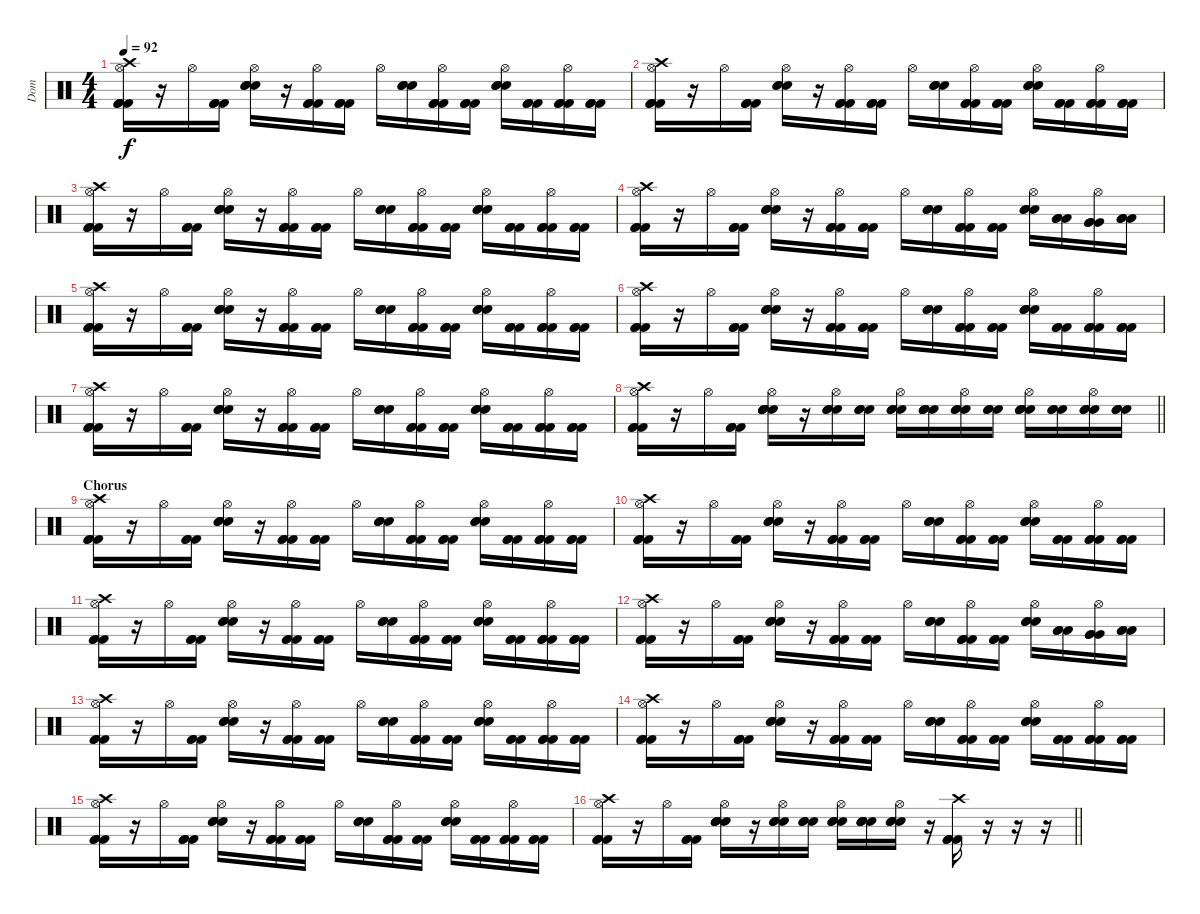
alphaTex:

\track ("Dom" "Dom") {instrument percussion}
\staff {score}
\articulation defaults
\ts (4 4)
\tempo 92
\clef neutral
\ks c
("Hi-Hat (open)" "Crash high (hit)" "Kick (hit) 2" "Kick (hit) 2" "Kick (hit) 2").16{dy f} r.16 "Hi-Hat (open)".16 ("Kick (hit) 2" "Kick (hit) 2" "Kick (hit) 2").16 ("Hi-Hat (open)" "Electric Snare (hit)" "Electric Snare (hit)" "Electric Snare (hit)").16 r.16 ("Hi-Hat (open)" "Kick (hit) 2" "Kick (hit) 2" "Kick (hit) 2").16 ("Kick (hit) 2" "Kick (hit) 2" "Kick (hit) 2").16 "Hi-Hat (open)".16 ("Electric Snare (hit)" "Electric Snare (hit)" "Electric Snare (hit)").16 ("Hi-Hat (open)" "Kick (hit) 2" "Kick (hit) 2" "Kick (hit) 2").16 ("Kick (hit) 2" "Kick (hit) 2" "Kick (hit) 2").16 ("Hi-Hat (open)" "Electric Snare (hit)" "Electric Snare (hit)" "Electric Snare (hit)").16 ("Kick (hit) 2" "Kick (hit) 2" "Kick (hit) 2").16 ("Hi-Hat (open)" "Kick (hit) 2" "Kick (hit) 2" "Kick (hit) 2").16 ("Kick (hit) 2" "Kick (hit) 2" "Kick (hit) 2").16 |
("Hi-Hat (open)" "Crash high (hit)" "Kick (hit) 2" "Kick (hit) 2" "Kick (hit) 2").16 r.16 "Hi-Hat (open)".16 ("Kick (hit) 2" "Kick (hit) 2" "Kick (hit) 2").16 ("Hi-Hat (open)" "Electric Snare (hit)" "Electric Snare (hit)" "Electric Snare (hit)").16 r.16 ("Hi-Hat (open)" "Kick (hit) 2" "Kick (hit) 2" "Kick (hit) 2").16 ("Kick (hit) 2" "Kick (hit) 2" "Kick (hit) 2").16 "Hi-Hat (open)".16 ("Electric Snare (hit)" "Electric Snare (hit)" "Electric Snare (hit)").16 ("Hi-Hat (open)" "Kick (hit) 2" "Kick (hit) 2" "Kick (hit) 2").16 ("Kick (hit) 2" "Kick (hit) 2" "Kick (hit) 2").16 ("Hi-Hat (open)" "Electric Snare (hit)" "Electric Snare (hit)" "Electric Snare (hit)").16 ("Kick (hit) 2" "Kick (hit) 2" "Kick (hit) 2").16 ("Hi-Hat (open)" "Kick (hit) 2" "Kick (hit) 2" "Kick (hit) 2").16 ("Kick (hit) 2" "Kick (hit) 2" "Kick (hit) 2").16 |
("Hi-Hat (open)" "Crash high (hit)" "Kick (hit) 2" "Kick (hit) 2" "Kick (hit) 2").16 r.16 "Hi-Hat (open)".16 ("Kick (hit) 2" "Kick (hit) 2" "Kick (hit) 2").16 ("Hi-Hat (open)" "Electric Snare (hit)" "Electric Snare (hit)" "Electric Snare (hit)").16 r.16 ("Hi-Hat (open)" "Kick (hit) 2" "Kick (hit) 2" "Kick (hit) 2").16 ("Kick (hit) 2" "Kick (hit) 2" "Kick (hit) 2").16 "Hi-Hat (open)".16 ("Electric Snare (hit)" "Electric Snare (hit)" "Electric Snare (hit)").16 ("Hi-Hat (open)" "Kick (hit) 2" "Kick (hit) 2" "Kick (hit) 2").16 ("Kick (hit) 2" "Kick (hit) 2" "Kick (hit) 2").16 ("Hi-Hat (open)" "Electric Snare (hit)" "Electric Snare (hit)" "Electric Snare (hit)").16 ("Kick (hit) 2" "Kick (hit) 2" "Kick (hit) 2").16 ("Hi-Hat (open)" "Kick (hit) 2" "Kick (hit) 2" "Kick (hit) 2").16 ("Kick (hit) 2" "Kick (hit) 2" "Kick (hit) 2").16 |
("Hi-Hat (open)" "Crash high (hit)" "Kick (hit) 2" "Kick (hit) 2" "Kick (hit) 2").16 r.16 "Hi-Hat (open)".16 ("Kick (hit) 2" "Kick (hit) 2" "Kick (hit) 2").16 ("Hi-Hat (open)" "Electric Snare (hit)" "Electric Snare (hit)" "Electric Snare (hit)").16 r.16 ("Hi-Hat (open)" "Kick (hit) 2" "Kick (hit) 2" "Kick (hit) 2").16 ("Kick (hit) 2" "Kick (hit) 2" "Kick (hit) 2").16 "Hi-Hat (open)".16 ("Electric Snare (hit)" "Electric Snare (hit)" "Electric Snare (hit)").16 ("Hi-Hat (open)" "Kick (hit) 2" "Kick (hit) 2" "Kick (hit) 2").16 ("Kick (hit) 2" "Kick (hit) 2" "Kick (hit) 2").16 ("Hi-Hat (open)" "Electric Snare (hit)" "Electric Snare (hit)" "Electric Snare (hit)").16 ("Low Tom (hit)" "Low Tom (hit)" "Low Tom (hit)").16 ("Hi-Hat (open)" "Very Low Tom (hit)" "Very Low Tom (hit)" "Very Low Tom (hit)").16 ("Low Floor Tom (hit)" "Low Floor Tom (hit)" "Low Floor Tom (hit)").16 |
("Hi-Hat (open)" "Crash high (hit)" "Kick (hit) 2" "Kick (hit) 2" "Kick (hit) 2").16 r.16 "Hi-Hat (open)".16 ("Kick (hit) 2" "Kick (hit) 2" "Kick (hit) 2").16 ("Hi-Hat (open)" "Electric Snare (hit)" "Electric Snare (hit)" "Electric Snare (hit)").16 r.16 ("Hi-Hat (open)" "Kick (hit) 2" "Kick (hit) 2" "Kick (hit) 2").16 ("Kick (hit) 2" "Kick (hit) 2" "Kick (hit) 2").16 "Hi-Hat (open)".16 ("Electric Snare (hit)" "Electric Snare (hit)" "Electric Snare (hit)").16 ("Hi-Hat (open)" "Kick (hit) 2" "Kick (hit) 2" "Kick (hit) 2").16 ("Kick (hit) 2" "Kick (hit) 2" "Kick (hit) 2").16 ("Hi-Hat (open)" "Electric Snare (hit)" "Electric Snare (hit)" "Electric Snare (hit)").16 ("Kick (hit) 2" "Kick (hit) 2" "Kick (hit) 2").16 ("Hi-Hat (open)" "Kick (hit) 2" "Kick (hit) 2" "Kick (hit) 2").16 ("Kick (hit) 2" "Kick (hit) 2" "Kick (hit) 2").16 |
("Hi-Hat (open)" "Crash high (hit)" "Kick (hit) 2" "Kick (hit) 2" "Kick (hit) 2").16 r.16 "Hi-Hat (open)".16 ("Kick (hit) 2" "Kick (hit) 2" "Kick (hit) 2").16 ("Hi-Hat (open)" "Electric Snare (hit)" "Electric Snare (hit)" "Electric Snare (hit)").16 r.16 ("Hi-Hat (open)" "Kick (hit) 2" "Kick (hit) 2" "Kick (hit) 2").16 ("Kick (hit) 2" "Kick (hit) 2" "Kick (hit) 2").16 "Hi-Hat (open)".16 ("Electric Snare (hit)" "Electric Snare (hit)" "Electric Snare (hit)").16 ("Hi-Hat (open)" "Kick (hit) 2" "Kick (hit) 2" "Kick (hit) 2").16 ("Kick (hit) 2" "Kick (hit) 2" "Kick (hit) 2").16 ("Hi-Hat (open)" "Electric Snare (hit)" "Electric Snare (hit)" "Electric Snare (hit)").16 ("Kick (hit) 2" "Kick (hit) 2" "Kick (hit) 2").16 ("Hi-Hat (open)" "Kick (hit) 2" "Kick (hit) 2" "Kick (hit) 2").16 ("Kick (hit) 2" "Kick (hit) 2" "Kick (hit) 2").16 |
("Hi-Hat (open)" "Crash high (hit)" "Kick (hit) 2" "Kick (hit) 2" "Kick (hit) 2").16 r.16 "Hi-Hat (open)".16 ("Kick (hit) 2" "Kick (hit) 2" "Kick (hit) 2").16 ("Hi-Hat (open)" "Electric Snare (hit)" "Electric Snare (hit)" "Electric Snare (hit)").16 r.16 ("Hi-Hat (open)" "Kick (hit) 2" "Kick (hit) 2" "Kick (hit) 2").16 ("Kick (hit) 2" "Kick (hit) 2" "Kick (hit) 2").16 "Hi-Hat (open)".16 ("Electric Snare (hit)" "Electric Snare (hit)" "Electric Snare (hit)").16 ("Hi-Hat (open)" "Kick (hit) 2" "Kick (hit) 2" "Kick (hit) 2").16 ("Kick (hit) 2" "Kick (hit) 2" "Kick (hit) 2").16 ("Hi-Hat (open)" "Electric Snare (hit)" "Electric Snare (hit)" "Electric Snare (hit)").16 ("Kick (hit) 2" "Kick (hit) 2" "Kick (hit) 2").16 ("Hi-Hat (open)" "Kick (hit) 2" "Kick (hit) 2" "Kick (hit) 2").16 ("Kick (hit) 2" "Kick (hit) 2" "Kick (hit) 2").16 |
\barLineRight lightlight
("Hi-Hat (open)" "Crash high (hit)" "Kick (hit) 2" "Kick (hit) 2" "Kick (hit) 2").16 r.16 "Hi-Hat (open)".16 ("Kick (hit) 2" "Kick (hit) 2" "Kick (hit) 2").16 ("Hi-Hat (open)" "Electric Snare (hit)" "Electric Snare (hit)" "Electric Snare (hit)" "Electric Snare (hit)" "Electric Snare (hit)").16 r.16 ("Hi-Hat (open)" "Electric Snare (hit)" "Electric Snare (hit)" "Electric Snare (hit)").16 ("Electric Snare (hit)" "Electric Snare (hit)" "Electric Snare (hit)").16 ("Hi-Hat (open)" "Electric Snare (hit)" "Electric Snare (hit)" "Electric Snare (hit)").16 ("Electric Snare (hit)" "Electric Snare (hit)" "Electric Snare (hit)" "Electric Snare (hit)" "Electric Snare (hit)").16 ("Hi-Hat (open)" "Electric Snare (hit)" "Electric Snare (hit)" "Electric Snare (hit)").16 ("Electric Snare (hit)" "Electric Snare (hit)" "Electric Snare (hit)").16 ("Hi-Hat (open)" "Electric Snare (hit)" "Electric Snare (hit)" "Electric Snare (hit)" "Electric Snare (hit)" "Electric Snare (hit)").16 ("Electric Snare (hit)" "Electric Snare (hit)" "Electric Snare (hit)").16 ("Hi-Hat (open)" "Electric Snare (hit)" "Electric Snare (hit)" "Electric Snare (hit)").16 ("Electric Snare (hit)" "Electric Snare (hit)" "Electric Snare (hit)").16 |
\section ("" "Chorus")
("Hi-Hat (open)" "Crash high (hit)" "Kick (hit) 2" "Kick (hit) 2" "Kick (hit) 2").16 r.16 "Hi-Hat (open)".16 ("Kick (hit) 2" "Kick (hit) 2" "Kick (hit) 2").16 ("Hi-Hat (open)" "Electric Snare (hit)" "Electric Snare (hit)" "Electric Snare (hit)").16 r.16 ("Hi-Hat (open)" "Kick (hit) 2" "Kick (hit) 2" "Kick (hit) 2").16 ("Kick (hit) 2" "Kick (hit) 2" "Kick (hit) 2").16 "Hi-Hat (open)".16 ("Electric Snare (hit)" "Electric Snare (hit)" "Electric Snare (hit)").16 ("Hi-Hat (open)" "Kick (hit) 2" "Kick (hit) 2" "Kick (hit) 2").16 ("Kick (hit) 2" "Kick (hit) 2" "Kick (hit) 2").16 ("Hi-Hat (open)" "Electric Snare (hit)" "Electric Snare (hit)" "Electric Snare (hit)").16 ("Kick (hit) 2" "Kick (hit) 2" "Kick (hit) 2").16 ("Hi-Hat (open)" "Kick (hit) 2" "Kick (hit) 2" "Kick (hit) 2").16 ("Kick (hit) 2" "Kick (hit) 2" "Kick (hit) 2").16 |
("Hi-Hat (open)" "Crash high (hit)" "Kick (hit) 2" "Kick (hit) 2" "Kick (hit) 2").16 r.16 "Hi-Hat (open)".16 ("Kick (hit) 2" "Kick (hit) 2" "Kick (hit) 2").16 ("Hi-Hat (open)" "Electric Snare (hit)" "Electric Snare (hit)" "Electric Snare (hit)").16 r.16 ("Hi-Hat (open)" "Kick (hit) 2" "Kick (hit) 2" "Kick (hit) 2").16 ("Kick (hit) 2" "Kick (hit) 2" "Kick (hit) 2").16 "Hi-Hat (open)".16 ("Electric Snare (hit)" "Electric Snare (hit)" "Electric Snare (hit)").16 ("Hi-Hat (open)" "Kick (hit) 2" "Kick (hit) 2" "Kick (hit) 2").16 ("Kick (hit) 2" "Kick (hit) 2" "Kick (hit) 2").16 ("Hi-Hat (open)" "Electric Snare (hit)" "Electric Snare (hit)" "Electric Snare (hit)").16 ("Kick (hit) 2" "Kick (hit) 2" "Kick (hit) 2").16 ("Hi-Hat (open)" "Kick (hit) 2" "Kick (hit) 2" "Kick (hit) 2").16 ("Kick (hit) 2" "Kick (hit) 2" "Kick (hit) 2").16 |
("Hi-Hat (open)" "Crash high (hit)" "Kick (hit) 2" "Kick (hit) 2" "Kick (hit) 2").16 r.16 "Hi-Hat (open)".16 ("Kick (hit) 2" "Kick (hit) 2" "Kick (hit) 2").16 ("Hi-Hat (open)" "Electric Snare (hit)" "Electric Snare (hit)" "Electric Snare (hit)").16 r.16 ("Hi-Hat (open)" "Kick (hit) 2" "Kick (hit) 2" "Kick (hit) 2").16 ("Kick (hit) 2" "Kick (hit) 2" "Kick (hit) 2").16 "Hi-Hat (open)".16 ("Electric Snare (hit)" "Electric Snare (hit)" "Electric Snare (hit)").16 ("Hi-Hat (open)" "Kick (hit) 2" "Kick (hit) 2" "Kick (hit) 2").16 ("Kick (hit) 2" "Kick (hit) 2" "Kick (hit) 2").16 ("Hi-Hat (open)" "Electric Snare (hit)" "Electric Snare (hit)" "Electric Snare (hit)").16 ("Kick (hit) 2" "Kick (hit) 2" "Kick (hit) 2").16 ("Hi-Hat (open)" "Kick (hit) 2" "Kick (hit) 2" "Kick (hit) 2").16 ("Kick (hit) 2" "Kick (hit) 2" "Kick (hit) 2").16 |
("Hi-Hat (open)" "Crash high (hit)" "Kick (hit) 2" "Kick (hit) 2" "Kick (hit) 2").16 r.16 "Hi-Hat (open)".16 ("Kick (hit) 2" "Kick (hit) 2" "Kick (hit) 2").16 ("Hi-Hat (open)" "Electric Snare (hit)" "Electric Snare (hit)" "Electric Snare (hit)").16 r.16 ("Hi-Hat (open)" "Kick (hit) 2" "Kick (hit) 2" "Kick (hit) 2").16 ("Kick (hit) 2" "Kick (hit) 2" "Kick (hit) 2").16 "Hi-Hat (open)".16 ("Electric Snare (hit)" "Electric Snare (hit)" "Electric Snare (hit)").16 ("Hi-Hat (open)" "Kick (hit) 2" "Kick (hit) 2" "Kick (hit) 2").16 ("Kick (hit) 2" "Kick (hit) 2" "Kick (hit) 2").16 ("Hi-Hat (open)" "Electric Snare (hit)" "Electric Snare (hit)" "Electric Snare (hit)").16 ("Low Tom (hit)" "Low Tom (hit)" "Low Tom (hit)").16 ("Hi-Hat (open)" "Very Low Tom (hit)" "Very Low Tom (hit)" "Very Low Tom (hit)").16 ("Low Floor Tom (hit)" "Low Floor Tom (hit)" "Low Floor Tom (hit)").16 |
("Hi-Hat (open)" "Crash high (hit)" "Kick (hit) 2" "Kick (hit) 2" "Kick (hit) 2").16 r.16 "Hi-Hat (open)".16 ("Kick (hit) 2" "Kick (hit) 2" "Kick (hit) 2").16 ("Hi-Hat (open)" "Electric Snare (hit)" "Electric Snare (hit)" "Electric Snare (hit)").16 r.16 ("Hi-Hat (open)" "Kick (hit) 2" "Kick (hit) 2" "Kick (hit) 2").16 ("Kick (hit) 2" "Kick (hit) 2" "Kick (hit) 2").16 "Hi-Hat (open)".16 ("Electric Snare (hit)" "Electric Snare (hit)" "Electric Snare (hit)").16 ("Hi-Hat (open)" "Kick (hit) 2" "Kick (hit) 2" "Kick (hit) 2").16 ("Kick (hit) 2" "Kick (hit) 2" "Kick (hit) 2").16 ("Hi-Hat (open)" "Electric Snare (hit)" "Electric Snare (hit)" "Electric Snare (hit)").16 ("Kick (hit) 2" "Kick (hit) 2" "Kick (hit) 2").16 ("Hi-Hat (open)" "Kick (hit) 2" "Kick (hit) 2" "Kick (hit) 2").16 ("Kick (hit) 2" "Kick (hit) 2" "Kick (hit) 2").16 |
("Hi-Hat (open)" "Crash high (hit)" "Kick (hit) 2" "Kick (hit) 2" "Kick (hit) 2").16 r.16 "Hi-Hat (open)".16 ("Kick (hit) 2" "Kick (hit) 2" "Kick (hit) 2").16 ("Hi-Hat (open)" "Electric Snare (hit)" "Electric Snare (hit)" "Electric Snare (hit)").16 r.16 ("Hi-Hat (open)" "Kick (hit) 2" "Kick (hit) 2" "Kick (hit) 2").16 ("Kick (hit) 2" "Kick (hit) 2" "Kick (hit) 2").16 "Hi-Hat (open)".16 ("Electric Snare (hit)" "Electric Snare (hit)" "Electric Snare (hit)").16 ("Hi-Hat (open)" "Kick (hit) 2" "Kick (hit) 2" "Kick (hit) 2").16 ("Kick (hit) 2" "Kick (hit) 2" "Kick (hit) 2").16 ("Hi-Hat (open)" "Electric Snare (hit)" "Electric Snare (hit)" "Electric Snare (hit)").16 ("Kick (hit) 2" "Kick (hit) 2" "Kick (hit) 2").16 ("Hi-Hat (open)" "Kick (hit) 2" "Kick (hit) 2" "Kick (hit) 2").16 ("Kick (hit) 2" "Kick (hit) 2" "Kick (hit) 2").16 |
("Hi-Hat (open)" "Crash high (hit)" "Kick (hit) 2" "Kick (hit) 2" "Kick (hit) 2").16 r.16 "Hi-Hat (open)".16 ("Kick (hit) 2" "Kick (hit) 2" "Kick (hit) 2").16 ("Hi-Hat (open)" "Electric Snare (hit)" "Electric Snare (hit)" "Electric Snare (hit)").16 r.16 ("Hi-Hat (open)" "Kick (hit) 2" "Kick (hit) 2" "Kick (hit) 2").16 ("Kick (hit) 2" "Kick (hit) 2" "Kick (hit) 2").16 "Hi-Hat (open)".16 ("Electric Snare (hit)" "Electric Snare (hit)" "Electric Snare (hit)").16 ("Hi-Hat (open)" "Kick (hit) 2" "Kick (hit) 2" "Kick (hit) 2").16 ("Kick (hit) 2" "Kick (hit) 2" "Kick (hit) 2").16 ("Hi-Hat (open)" "Electric Snare (hit)" "Electric Snare (hit)" "Electric Snare (hit)").16 ("Kick (hit) 2" "Kick (hit) 2" "Kick (hit) 2").16 ("Hi-Hat (open)" "Kick (hit) 2" "Kick (hit) 2" "Kick (hit) 2").16 ("Kick (hit) 2" "Kick (hit) 2" "Kick (hit) 2").16 |
\barLineRight lightlight
("Hi-Hat (open)" "Crash high (hit)" "Kick (hit) 2" "Kick (hit) 2" "Kick (hit) 2").16 r.16 "Hi-Hat (open)".16 ("Kick (hit) 2" "Kick (hit) 2" "Kick (hit) 2").16 ("Hi-Hat (open)" "Electric Snare (hit)" "Electric Snare (hit)" "Electric Snare (hit)" "Electric Snare (hit)" "Electric Snare (hit)").16 r.16 ("Hi-Hat (open)" "Electric Snare (hit)" "Electric Snare (hit)" "Electric Snare (hit)").16 ("Electric Snare (hit)" "Electric Snare (hit)" "Electric Snare (hit)").16 ("Hi-Hat (open)" "Electric Snare (hit)" "Electric Snare (hit)" "Electric Snare (hit)").16 ("Electric Snare (hit)" "Electric Snare (hit)" "Electric Snare (hit)" "Electric Snare (hit)" "Electric Snare (hit)").16 ("Hi-Hat (open)" "Electric Snare (hit)" "Electric Snare (hit)" "Electric Snare (hit)").16 r.16 ("Crash high (hit)" "Kick (hit) 2" "Kick (hit) 2" "Kick (hit) 2").16 r.16 r.16 r.16
